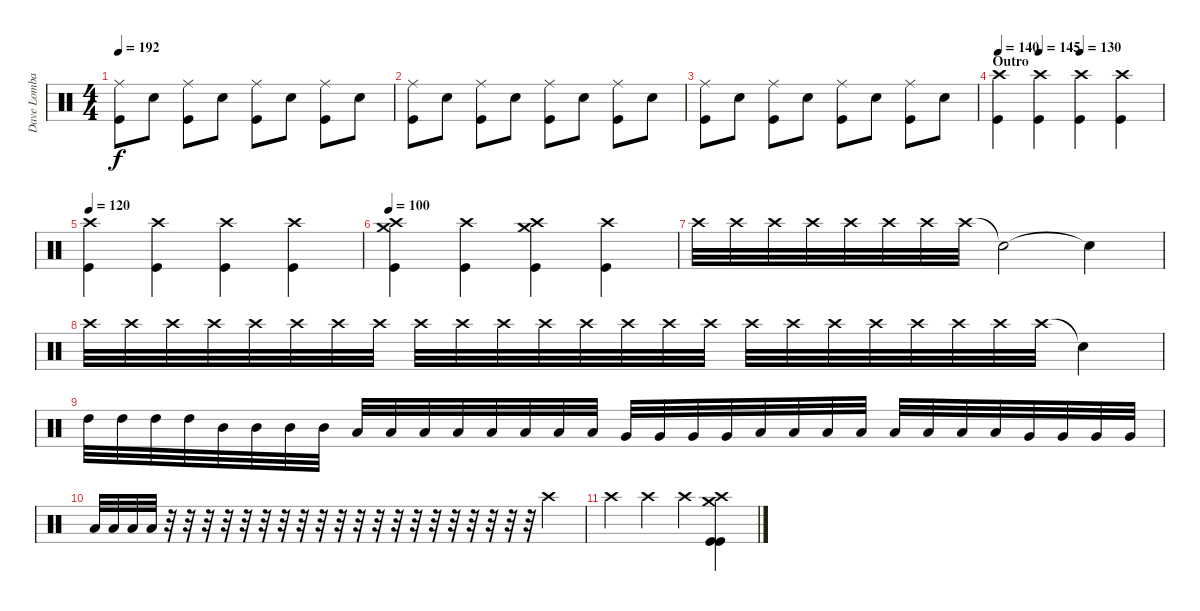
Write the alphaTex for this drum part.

\track ("Dave Lombardo" "Dave Lomba") {instrument percussion}
\staff {score}
\articulation defaults
\ts (4 4)
\tempo 192
\clef neutral
\ks c
("Ride (middle)" "Kick (hit)").8{dy f} "Snare (hit) 2".8 ("Ride (middle)" "Kick (hit)").8 "Snare (hit) 2".8 ("Ride (middle)" "Kick (hit)").8 "Snare (hit) 2".8 ("Ride (middle)" "Kick (hit)").8 "Snare (hit) 2".8 |
("Ride (middle)" "Kick (hit)").8 "Snare (hit) 2".8 ("Ride (middle)" "Kick (hit)").8 "Snare (hit) 2".8 ("Ride (middle)" "Kick (hit)").8 "Snare (hit) 2".8 ("Ride (middle)" "Kick (hit)").8 "Snare (hit) 2".8 |
("Ride (middle)" "Kick (hit)").8 "Snare (hit) 2".8 ("Ride (middle)" "Kick (hit)").8 "Snare (hit) 2".8 ("Ride (middle)" "Kick (hit)").8 "Snare (hit) 2".8 ("Ride (middle)" "Kick (hit)").8 "Snare (hit) 2".8 |
\section ("" "Outro")
\tempo 140
\tempo (145 0.25)
\tempo (130 0.5)
("Crash high (hit)" "Kick (hit)").4 ("Crash high (hit)" "Kick (hit)").4 ("Crash high (hit)" "Kick (hit)").4 ("Crash high (hit)" "Kick (hit)").4 |
\tempo 120
("Crash high (hit)" "Kick (hit)").4 ("Crash high (hit)" "Kick (hit)").4 ("Crash high (hit)" "Kick (hit)").4 ("Crash high (hit)" "Kick (hit)").4 |
\tempo 100
("Crash high (hit)" "Crash medium (hit)" "Kick (hit)").4 ("Crash high (hit)" "Kick (hit)").4 ("Crash high (hit)" "Crash medium (hit)" "Kick (hit)").4 ("Crash high (hit)" "Kick (hit)").4 |
"Crash high (hit)".32 "Crash high (hit)".32 "Crash high (hit)".32 "Crash high (hit)".32 "Crash high (hit)".32 "Crash high (hit)".32 "Crash high (hit)".32 "Crash high (hit)".32 "Snare (hit)"{t}.2 "Snare (hit)"{t}.4 |
"Crash high (hit)".32 "Crash high (hit)".32 "Crash high (hit)".32 "Crash high (hit)".32 "Crash high (hit)".32 "Crash high (hit)".32 "Crash high (hit)".32 "Crash high (hit)".32 "Crash high (hit)".32 "Crash high (hit)".32 "Crash high (hit)".32 "Crash high (hit)".32 "Crash high (hit)".32 "Crash high (hit)".32 "Crash high (hit)".32 "Crash high (hit)".32 "Crash high (hit)".32 "Crash high (hit)".32 "Crash high (hit)".32 "Crash high (hit)".32 "Crash high (hit)".32 "Crash high (hit)".32 "Crash high (hit)".32 "Crash high (hit)".32 "Snare (hit)"{t}.4 |
"High Tom (hit)".32 "High Tom (hit)".32 "High Tom (hit)".32 "High Tom (hit)".32 "Mid Tom (hit)".32 "Mid Tom (hit)".32 "Mid Tom (hit)".32 "Mid Tom (hit)".32 "Low Tom (hit)".32 "Low Tom (hit)".32 "Low Tom (hit)".32 "Low Tom (hit)".32 "Low Tom (hit)".32 "Low Tom (hit)".32 "Low Tom (hit)".32 "Low Tom (hit)".32 "Very Low Tom (hit)".32 "Very Low Tom (hit)".32 "Very Low Tom (hit)".32 "Very Low Tom (hit)".32 "Low Floor Tom (hit)".32 "Low Floor Tom (hit)".32 "Low Floor Tom (hit)".32 "Low Floor Tom (hit)".32 "Low Tom (hit)".32 "Low Tom (hit)".32 "Low Tom (hit)".32 "Low Tom (hit)".32 "Very Low Tom (hit)".32 "Very Low Tom (hit)".32 "Very Low Tom (hit)".32 "Very Low Tom (hit)".32 |
"Low Tom (hit)".32 "Low Tom (hit)".32 "Low Tom (hit)".32 "Low Tom (hit)".32 r.32 r.32 r.32 r.32 r.32 r.32 r.32 r.32 r.32 r.32 r.32 r.32 r.32 r.32 r.32 r.32 r.32 r.32 r.32 r.32 "Crash high (hit)".4 |
"Crash high (hit)".4 "Crash high (hit)".4 "Crash high (hit)".4 ("Crash medium (hit)" "Crash high (hit)" "Kick (hit)" "Kick (hit)").4
